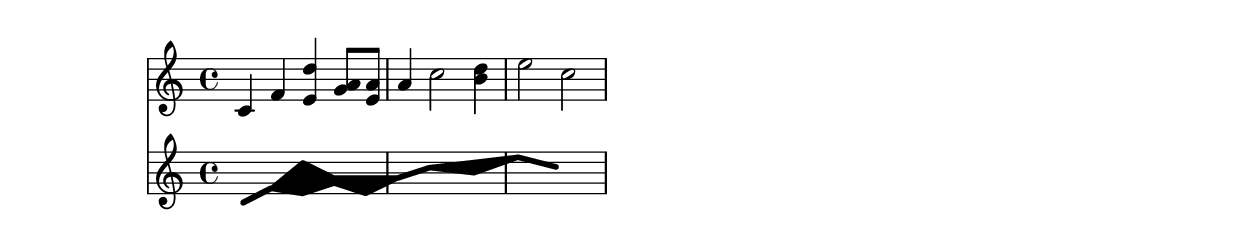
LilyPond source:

%% Do not edit this file; it is automatically
%% generated from LSR http://lsr.dsi.unimi.it
%% This file is in the public domain.
\version "2.12.2"

\header {
  lsrtags = "simultaneous-notes, chords, keyboards"

%% Translation of GIT committish: fa19277d20f8ab0397c560eb0e7b814bd804ecec
  texidoces = "
Los «clusters» o racimos son un mecanismo para indicar la
interpretación de un ámbito de notas al mismo tiempo.

"
  doctitlees = "Clusters («racimos»)"

  texidoc = "
Clusters are a device to denote that a complete range of notes is to be
played.

"
  doctitle = "Clusters"
} % begin verbatim

fragment = \relative c' {
  c4 f <e d'>4
  <g a>8 <e a> a4 c2 <d b>4
  e2 c
}

<<
  \new Staff \fragment
  \new Staff \makeClusters \fragment
>>

